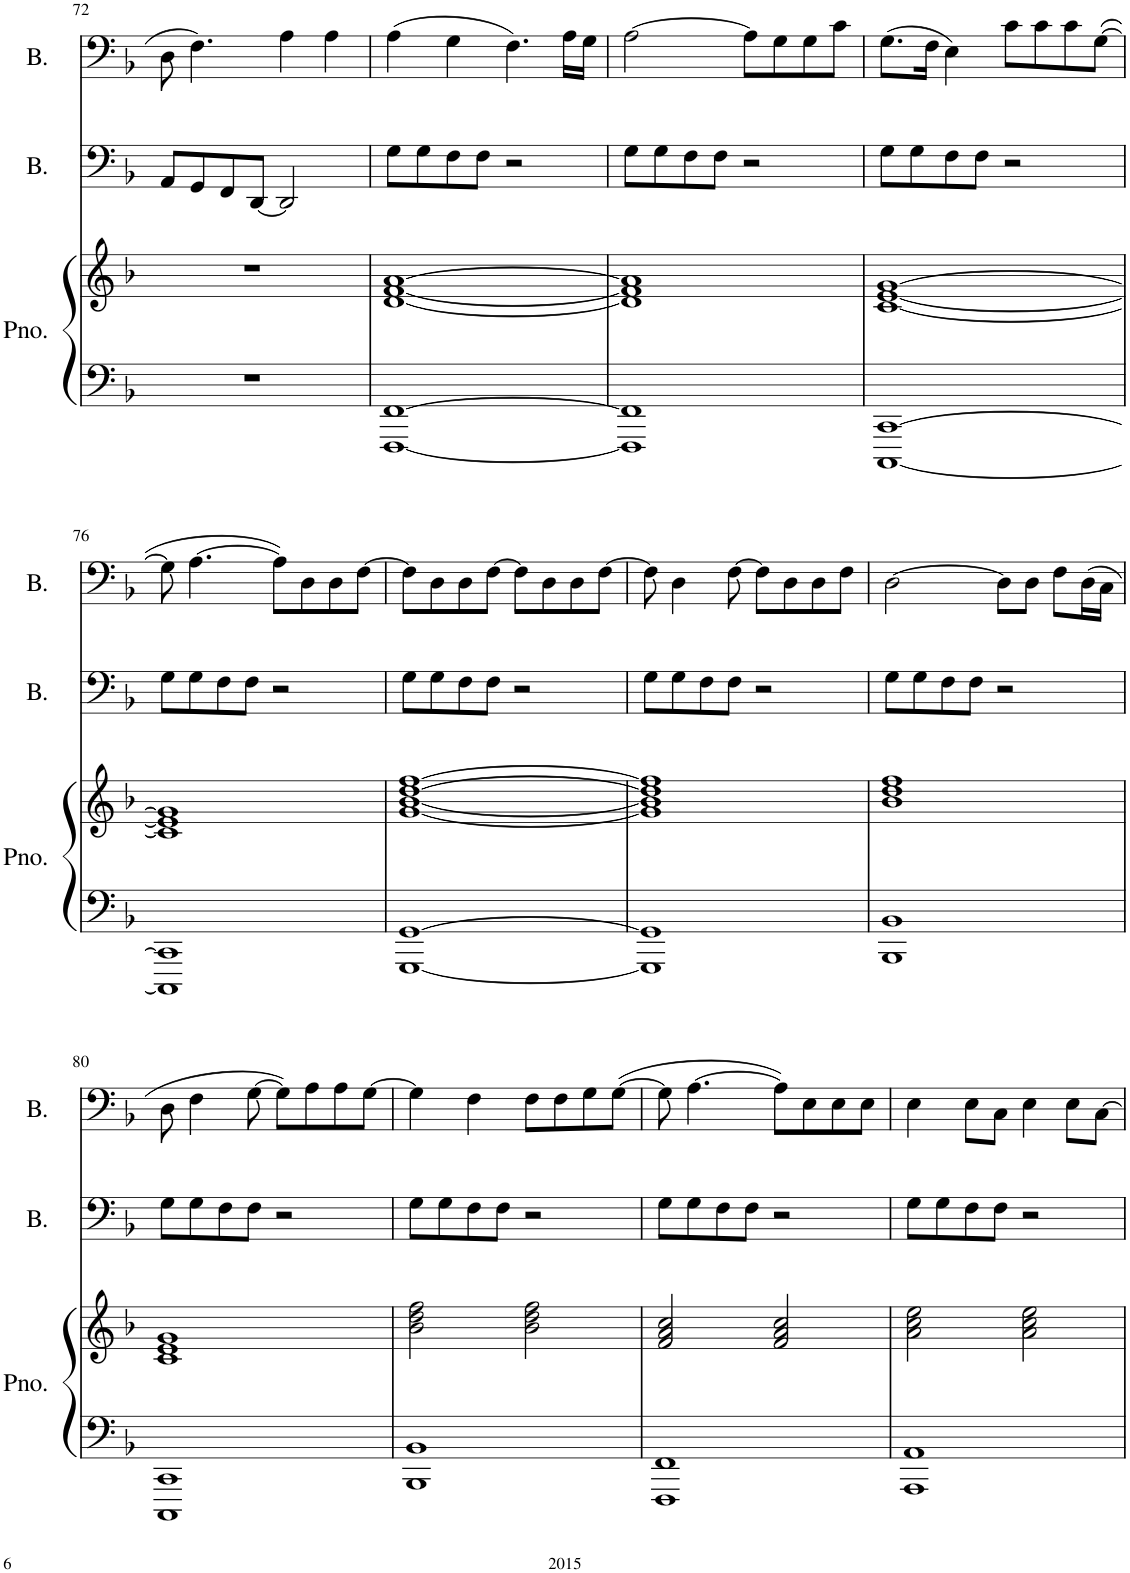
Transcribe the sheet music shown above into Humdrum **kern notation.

**kern	**kern	**kern	**kern
*part3	*part3	*part2	*part1
*staff4	*staff3	*staff2	*staff1
*I"Piano	*	*I"Bass	*I"Bass
*I'Pno.	*	*I'B.	*I'B.
!!LO:PB:g=z
*clefF4	*clefG2	*clefF4	*clefF4
*k[b-]	*k[b-]	*k[b-]	*k[b-]
*M4/4	*M4/4	*M4/4	*M4/4
=72	=72	=72	=72
1r	1r	8AA/L	8D\
.	.	8GG/	4.F\
.	.	8FF/	.
.	.	[8DD/J	.
.	.	2DD/]	4A\
.	.	.	4A\
=73	=73	=73	=73
[1FFF [1FF	[1d [1f [1a	8G\L	(4A\
.	.	8G\	.
.	.	8F\	4G\
.	.	8F\J	.
.	.	2r	4.F\)
.	.	.	16A\LL
.	.	.	16G\JJ
=74	=74	=74	=74
1FFF] 1FF]	1d] 1f] 1a]	8G\L	[2A\
.	.	8G\	.
.	.	8F\	.
.	.	8F\J	.
.	.	2r	8A\L]
.	.	.	8G\
.	.	.	8G\
.	.	.	8c\J
=75	=75	=75	=75
[1CCC [1CC	[1c [1e [1g	8G\L	(8.G\L
.	.	8G\	.
.	.	.	16F\Jk
.	.	8F\	4E\)
.	.	8F\J	.
.	.	2r	8c\L
.	.	.	8c\
.	.	.	8c\
.	.	.	([8G\J
!!LO:LB:g=z
=76	=76	=76	=76
1CCC] 1CC]	1c] 1e] 1g]	8G\L	8G\]
.	.	8G\	[4.A\
.	.	8F\	.
.	.	8F\J	.
.	.	2r	8A\L])
.	.	.	8D\
.	.	.	8D\
.	.	.	[8F\J
=77	=77	=77	=77
[1GGG [1GG	[1g [1b- [1dd [1ff	8G\L	8F\L]
.	.	8G\	8D\
.	.	8F\	8D\
.	.	8F\J	[8F\J
.	.	2r	8F\L]
.	.	.	8D\
.	.	.	8D\
.	.	.	[8F\J
=78	=78	=78	=78
1GGG] 1GG]	1g] 1b-] 1dd] 1ff]	8G\L	8F\]
.	.	8G\	4D\
.	.	8F\	.
.	.	8F\J	[8F\
.	.	2r	8F\L]
.	.	.	8D\
.	.	.	8D\
.	.	.	8F\J
=79	=79	=79	=79
1BBB- 1BB-	1b- 1dd 1ff	8G\L	[2D\
.	.	8G\	.
.	.	8F\	.
.	.	8F\J	.
.	.	2r	8D\L]
.	.	.	8D\J
.	.	.	8F\L
.	.	.	(16D\L
.	.	.	16C\JJ
!!LO:LB:g=z
=80	=80	=80	=80
1CCC 1CC	1c 1e 1g	8G\L	8D\
.	.	8G\	4F\
.	.	8F\	.
.	.	8F\J	[8G\
.	.	2r	8G\L])
.	.	.	8A\
.	.	.	8A\
.	.	.	[8G\J
=81	=81	=81	=81
1BBB- 1BB-	2b-\ 2dd\ 2ff\	8G\L	4G\]
.	.	8G\	.
.	.	8F\	4F\
.	.	8F\J	.
.	2b-\ 2dd\ 2ff\	2r	8F\L
.	.	.	8F\
.	.	.	8G\
.	.	.	([8G\J
=82	=82	=82	=82
1FFF 1FF	2f/ 2a/ 2cc/	8G\L	8G\]
.	.	8G\	[4.A\
.	.	8F\	.
.	.	8F\J	.
.	2f/ 2a/ 2cc/	2r	8A\L])
.	.	.	8E\
.	.	.	8E\
.	.	.	8E\J
=83	=83	=83	=83
1AAA 1AA	2a\ 2cc\ 2ee\	8G\L	4E\
.	.	8G\	.
.	.	8F\	8E\L
.	.	8F\J	8C\J
.	2a\ 2cc\ 2ee\	2r	4E\
.	.	.	8E\L
.	.	.	[8C\J
=	=	=	=
*-	*-	*-	*-
